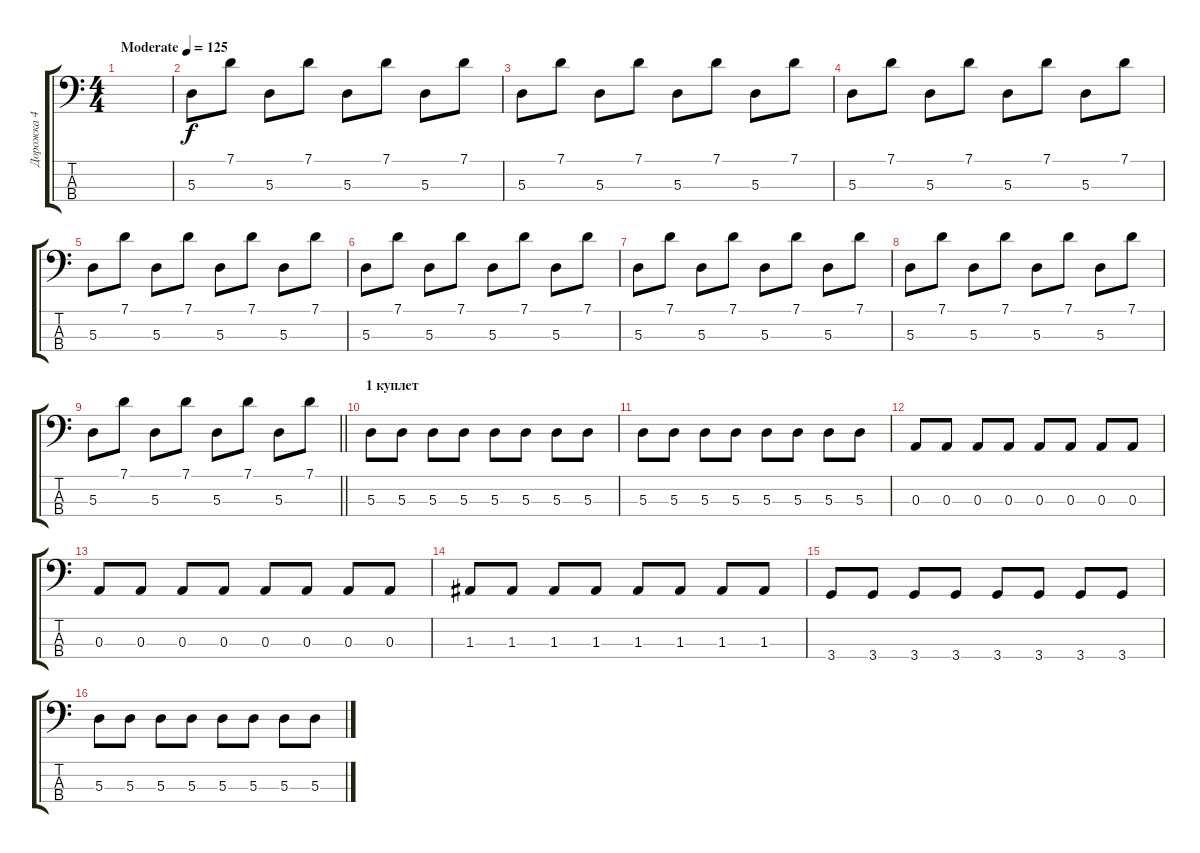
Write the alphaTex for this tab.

\track ("Дорожка 4" "Дорожка 4") {instrument electricbassfinger}
\staff {score tabs}
\tuning (G2 D2 A1 E1) {hide}
\ts (4 4)
\tempo (125 "Moderate")
\clef f4
\ks c
|
5.3.8 7.1.8 5.3.8 7.1.8 5.3.8 7.1.8 5.3.8 7.1.8 |
5.3.8 7.1.8 5.3.8 7.1.8 5.3.8 7.1.8 5.3.8 7.1.8 |
5.3.8 7.1.8 5.3.8 7.1.8 5.3.8 7.1.8 5.3.8 7.1.8 |
5.3.8 7.1.8 5.3.8 7.1.8 5.3.8 7.1.8 5.3.8 7.1.8 |
5.3.8 7.1.8 5.3.8 7.1.8 5.3.8 7.1.8 5.3.8 7.1.8 |
5.3.8 7.1.8 5.3.8 7.1.8 5.3.8 7.1.8 5.3.8 7.1.8 |
5.3.8 7.1.8 5.3.8 7.1.8 5.3.8 7.1.8 5.3.8 7.1.8 |
\barLineRight lightlight
5.3.8 7.1.8 5.3.8 7.1.8 5.3.8 7.1.8 5.3.8 7.1.8 |
\section ("" "1 куплет")
5.3.8 5.3.8 5.3.8 5.3.8 5.3.8 5.3.8 5.3.8 5.3.8 |
5.3.8 5.3.8 5.3.8 5.3.8 5.3.8 5.3.8 5.3.8 5.3.8 |
0.3.8 0.3.8 0.3.8 0.3.8 0.3.8 0.3.8 0.3.8 0.3.8 |
0.3.8 0.3.8 0.3.8 0.3.8 0.3.8 0.3.8 0.3.8 0.3.8 |
1.3.8 1.3.8 1.3.8 1.3.8 1.3.8 1.3.8 1.3.8 1.3.8 |
3.4.8 3.4.8 3.4.8 3.4.8 3.4.8 3.4.8 3.4.8 3.4.8 |
5.3.8 5.3.8 5.3.8 5.3.8 5.3.8 5.3.8 5.3.8 5.3.8
